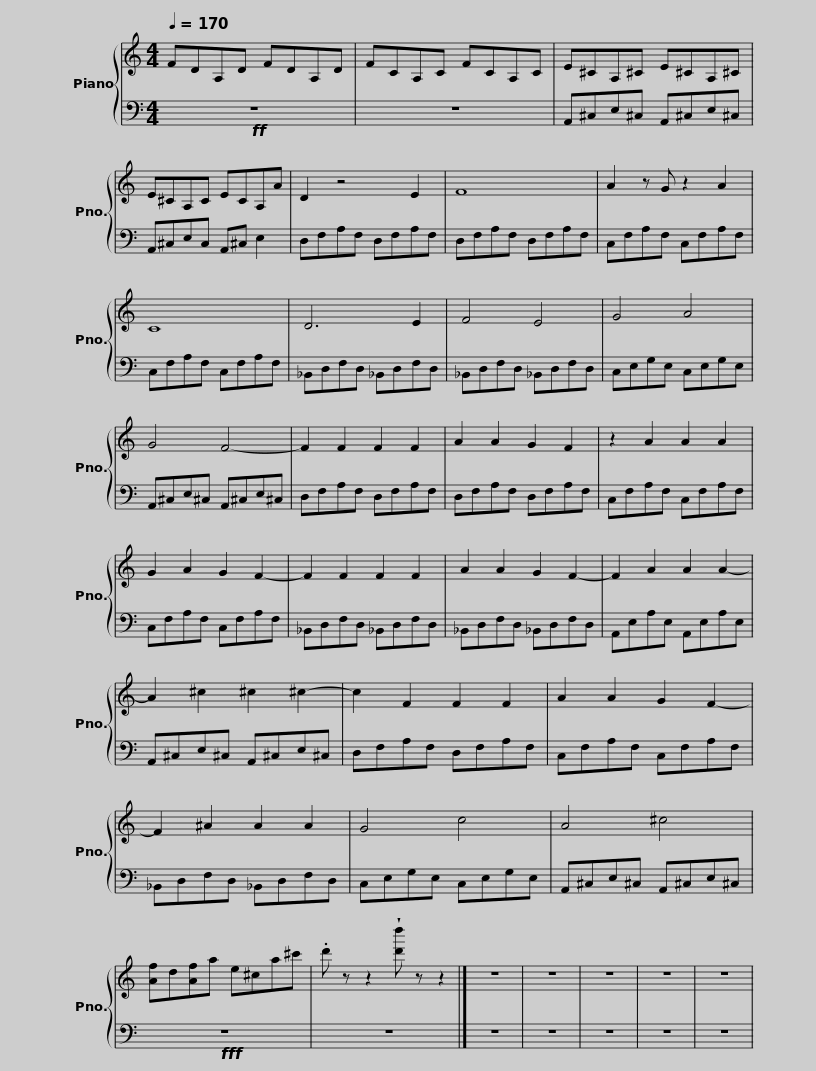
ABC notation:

X:1
%%score { 1 | 2 }
L:1/8
Q:1/4=170
M:4/4
I:linebreak $
K:C
V:1 treble
V:2 bass
V:1
 FDA,D FDA,D | FCA,C FCA,C | E^CA,^C E^CA,^C | E^CA,C ECA,A |$ D2 z4 E2 | %5
 F8 | A2 z G z2 A2 | C8 | D6 E2 |$ F4 E4 | %10
 G4 A4 | G4 F4- | F2 F2 F2 F2 | A2 A2 G2 F2 |$ z2 A2 A2 A2 | %15
 G2 A2 G2 F2- | F2 F2 F2 F2 | A2 A2 G2 F2- | F2 A2 A2 A2- |$ A2 ^c2 ^c2 ^c2- | %20
 c2 F2 F2 F2 | A2 A2 G2 F2- | F2 ^A2 A2 A2 | G4 c4 |$ A4 ^c4 | %25
 [Af]d[Af]a e^ca^c' | .d' z z2 !wedge![d'd''] z z2 |] z8 | z8 | z8 | %30
 z8 | z8 | %32
V:2
!ff! z8 | z8 | A,,^C,E,^C, A,,^C,E,^C, | A,,^C,E,C, A,,^C, E,2 |$ D,F,A,F, D,F,A,F, | %5
 D,F,A,F, D,F,A,F, | C,F,A,F, C,F,A,F, | C,F,A,F, C,F,A,F, | _B,,D,F,D, _B,,D,F,D, |$ _B,,D,F,D, _B,,D,F,D, | %10
 C,E,G,E, C,E,G,E, | A,,^C,E,^C, A,,^C,E,^C, | D,F,A,F, D,F,A,F, | D,F,A,F, D,F,A,F, |$ C,F,A,F, C,F,A,F, | %15
 C,F,A,F, C,F,A,F, | _B,,D,F,D, _B,,D,F,D, | _B,,D,F,D, _B,,D,F,D, | A,,E,A,E, A,,E,A,E, |$ A,,^C,E,^C, A,,^C,E,^C, | %20
 D,F,A,F, D,F,A,F, | C,F,A,F, C,F,A,F, | _B,,D,F,D, _B,,D,F,D, | C,E,G,E, C,E,G,E, |$ A,,^C,E,^C, A,,^C,E,^C, | %25
!fff! z8 | z8 |] z8 | z8 | z8 | %30
 z8 | z8 | %32
